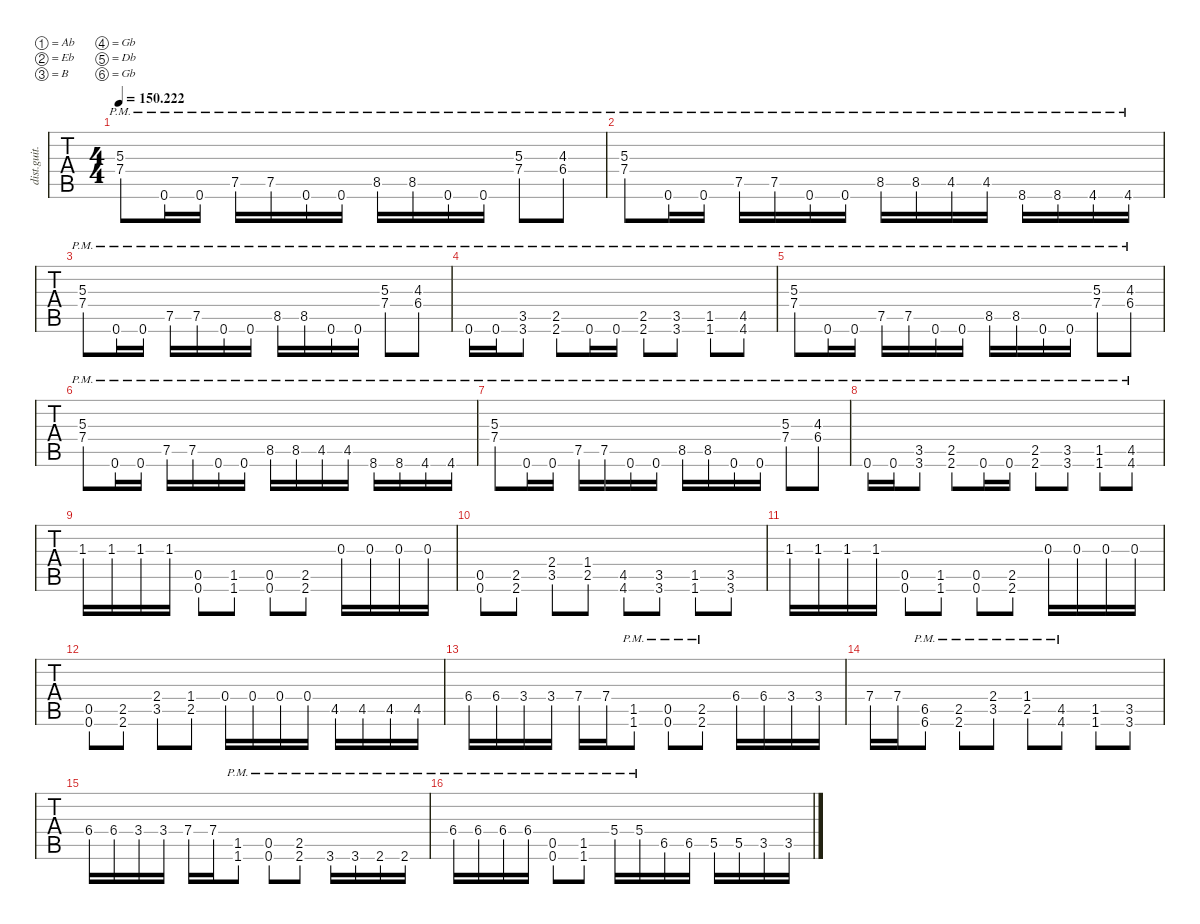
\defaultSystemsLayout 4
\hideDynamics
\bracketExtendMode nobrackets
\otherSystemsTrackNameOrientation horizontal
\track ("Guitar 1" "dist.guit.") {instrument distortionguitar}
\staff {tabs}
\tuning (Ab3 Eb3 B2 Gb2 Db2 Gb1)
\ts (4 4)
\beaming (8 2 2 2 2)
\tempo
150.222
\accidentals auto
\clef g2
\ottava regular
\simile none
\ks c
(7.4{pm acc #} 5.3{pm}).8{dy mf instrument distortionguitar} 0.6{pm acc #}.16 0.6{pm acc #}.16 7.5{pm acc #}.16 7.5{pm acc #}.16 0.6{pm acc #}.16 0.6{pm acc #}.16 8.5{pm}.16 8.5{pm}.16 0.6{pm acc #}.16 0.6{pm acc #}.16 (7.4{pm acc #} 5.3{pm}).8 (6.4{pm} 4.3{pm acc #}).8 |
(7.4{pm acc #} 5.3{pm}).8 0.6{pm acc #}.16 0.6{pm acc #}.16 7.5{pm acc #}.16 7.5{pm acc #}.16 0.6{pm acc #}.16 0.6{pm acc #}.16 8.5{pm}.16 8.5{pm}.16 4.5{pm}.16 4.5{pm}.16 8.6{pm}.16 8.6{pm}.16 4.6{pm acc #}.16 4.6{pm acc #}.16 |
(7.4{pm acc #} 5.3{pm}).8 0.6{pm acc #}.16 0.6{pm acc #}.16 7.5{pm acc #}.16 7.5{pm acc #}.16 0.6{pm acc #}.16 0.6{pm acc #}.16 8.5{pm}.16 8.5{pm}.16 0.6{pm acc #}.16 0.6{pm acc #}.16 (7.4{pm acc #} 5.3{pm}).8 (6.4{pm} 4.3{pm acc #}).8 |
0.6{pm acc #}.16 0.6{pm acc #}.16 (3.6{pm} 3.5{pm}).8 (2.6{pm acc #} 2.5{pm acc #}).8 0.6{pm acc #}.16 0.6{pm acc #}.16 (2.6{pm acc #} 2.5{pm acc #}).8 (3.5{pm} 3.6{pm}).8 (1.6{pm} 1.5{pm}).8 (4.6{pm acc #} 4.5{pm}).8 |
(7.4{pm acc #} 5.3{pm}).8 0.6{pm acc #}.16 0.6{pm acc #}.16 7.5{pm acc #}.16 7.5{pm acc #}.16 0.6{pm acc #}.16 0.6{pm acc #}.16 8.5{pm}.16 8.5{pm}.16 0.6{pm acc #}.16 0.6{pm acc #}.16 (7.4{pm acc #} 5.3{pm}).8 (6.4{pm} 4.3{pm acc #}).8 |
(7.4{pm acc #} 5.3{pm}).8 0.6{pm acc #}.16 0.6{pm acc #}.16 7.5{pm acc #}.16 7.5{pm acc #}.16 0.6{pm acc #}.16 0.6{pm acc #}.16 8.5{pm}.16 8.5{pm}.16 4.5{pm}.16 4.5{pm}.16 8.6{pm}.16 8.6{pm}.16 4.6{pm acc #}.16 4.6{pm acc #}.16 |
(7.4{pm acc #} 5.3{pm}).8 0.6{pm acc #}.16 0.6{pm acc #}.16 7.5{pm acc #}.16 7.5{pm acc #}.16 0.6{pm acc #}.16 0.6{pm acc #}.16 8.5{pm}.16 8.5{pm}.16 0.6{pm acc #}.16 0.6{pm acc #}.16 (7.4{pm acc #} 5.3{pm}).8 (6.4{pm} 4.3{pm acc #}).8 |
0.6{pm acc #}.16 0.6{pm acc #}.16 (3.6{pm} 3.5{pm}).8 (2.6{pm acc #} 2.5{pm acc #}).8 0.6{pm acc #}.16 0.6{pm acc #}.16 (2.6{pm acc #} 2.5{pm acc #}).8 (3.5{pm} 3.6{pm}).8 (1.6{pm} 1.5{pm}).8 (4.6{pm acc #} 4.5{pm}).8 |
1.3.16 1.3.16 1.3.16 1.3.16 (0.6{acc #} 0.5{acc #}).8 (1.6 1.5).8 (0.6{acc #} 0.5{acc #}).8 (2.6{acc #} 2.5{acc #}).8 0.3.16 0.3.16 0.3.16 0.3.16 |
(0.6{acc #} 0.5{acc #}).8 (2.6{acc #} 2.5{acc #}).8 (3.5 2.4{acc #}).8 (2.5{acc #} 1.4).8 (4.6{acc #} 4.5).8 (3.6 3.5).8 (1.6 1.5).8 (3.6 3.5).8 |
1.3.16 1.3.16 1.3.16 1.3.16 (0.6{acc #} 0.5{acc #}).8 (1.6 1.5).8 (0.6{acc #} 0.5{acc #}).8 (2.6{acc #} 2.5{acc #}).8 0.3.16 0.3.16 0.3.16 0.3.16 |
(0.6{acc #} 0.5{acc #}).8 (2.6{acc #} 2.5{acc #}).8 (3.5 2.4{acc #}).8 (2.5{acc #} 1.4).8 0.4{acc #}.16 0.4{acc #}.16 0.4{acc #}.16 0.4{acc #}.16 4.5.16 4.5.16 4.5.16 4.5.16 |
6.4.16 6.4.16 3.4.16 3.4.16 7.4{acc #}.16 7.4{acc #}.16 (1.5{pm} 1.6{pm}).8 (0.6{pm acc #} 0.5{pm acc #}).8 (2.6{pm acc #} 2.5{pm acc #}).8 6.4.16 6.4.16 3.4.16 3.4.16 |
7.4{acc #}.16 7.4{acc #}.16 (6.6{pm} 6.5{pm}).8 (2.6{pm acc #} 2.5{pm acc #}).8 (3.5{pm} 2.4{pm acc #}).8 (2.5{pm acc #} 1.4{pm}).8 (4.6{pm acc #} 4.5{pm}).8 (1.6 1.5).8 (3.5 3.6).8 |
6.4.16 6.4.16 3.4.16 3.4.16 7.4{acc #}.16 7.4{acc #}.16 (1.5{pm} 1.6{pm}).8 (0.6{pm acc #} 0.5{pm acc #}).8 (2.6{pm acc #} 2.5{pm acc #}).8 3.6{pm}.16 3.6{pm}.16 2.6{pm acc #}.16 2.6{pm acc #}.16 |
6.4{pm}.16 6.4{pm}.16 6.4{pm}.16 6.4{pm}.16 (0.6{pm acc #} 0.5{pm acc #}).8 (1.5{pm} 1.6{pm}).8 5.4{pm}.16 5.4{pm}.16 6.5.16 6.5.16 5.5{acc #}.16 5.5{acc #}.16 3.5.16 3.5.16
